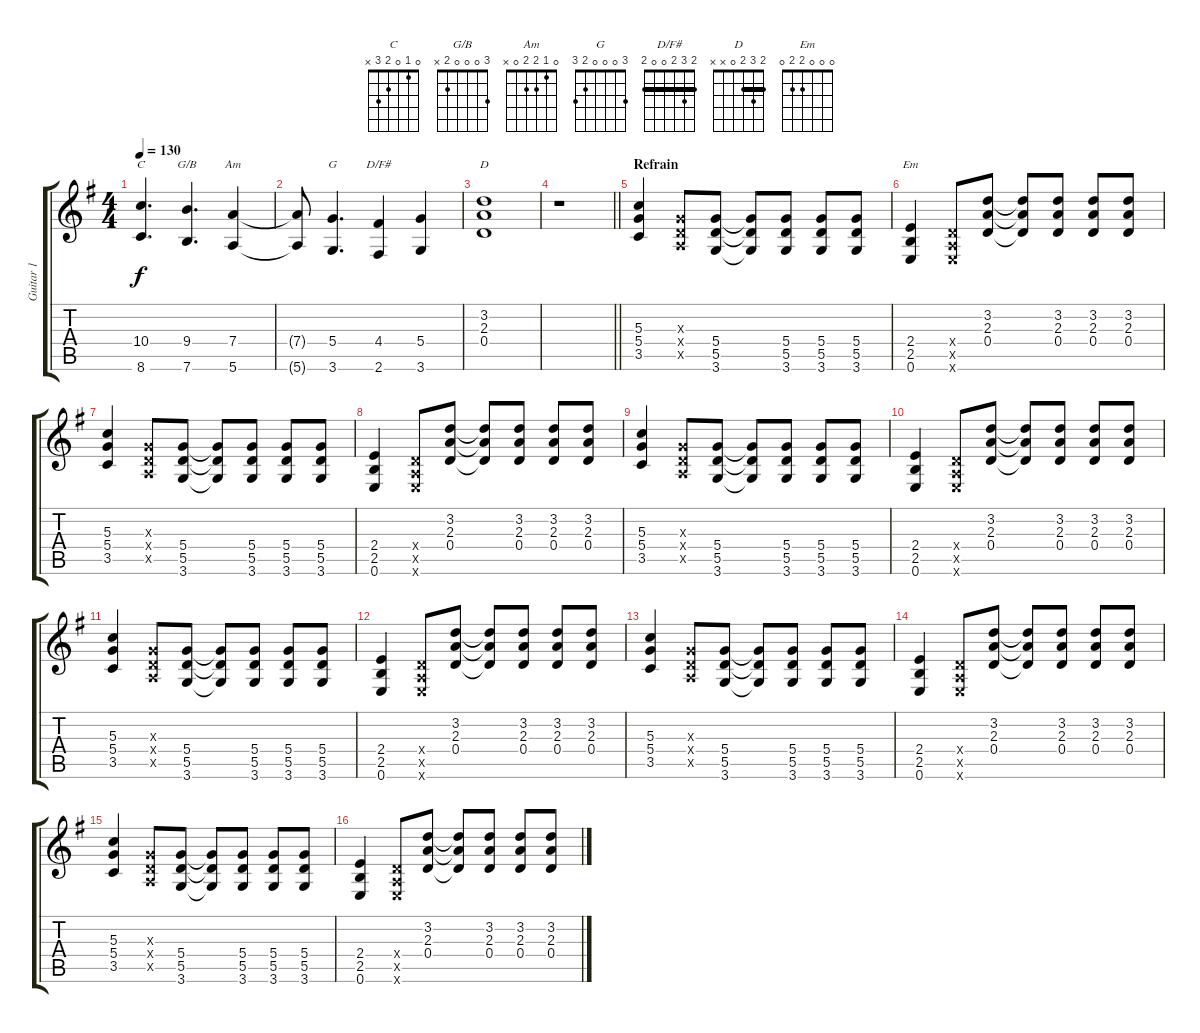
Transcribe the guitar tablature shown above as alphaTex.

\track ("Guitar 1" "Guitar 1") {instrument distortionguitar}
\staff {score tabs}
\tuning (E4 B3 G3 D3 A2 E2) {hide}
\chord ("C" 0 1 0 2 3 x)
\chord ("G/B" 3 0 0 0 2 x)
\chord ("Am" 0 1 2 2 0 x)
\chord ("G" 3 0 0 0 2 3)
\chord ("D/F#" 2 3 2 0 0 2) {barre 2}
\chord ("D" 2 3 2 0 x x) {barre 2}
\chord ("Em" 0 0 0 2 2 0)
\ts (4 4)
\tempo 130
\clef g2
\ks g
(10.4 8.6).4{d ch "C" dy f} (9.4 7.6).4{d ch "G/B"} (7.4 5.6).4{ch "Am"} |
(7.4{t} 5.6{t}).8 (5.4 3.6).4{d ch "G"} (4.4 2.6).4{ch "D/F#"} (5.4 3.6).4 |
(3.2 2.3 0.4).1{ch "D"} |
\barLineRight lightlight
r.1 |
\section ("" "Refrain")
(5.3 5.4 3.5).4 (0.3{x} 0.4{x} 0.5{x}).8 (5.4 5.5 3.6).8 (5.4{t} 5.5{t} 3.6{t}).8 (5.4 5.5 3.6).8 (5.4 5.5 3.6).8 (5.4 5.5 3.6).8 |
(2.4 2.5 0.6).4{ch "Em"} (0.4{x} 0.5{x} 0.6{x}).8 (3.2 2.3 0.4).8 (3.2{t} 2.3{t} 0.4{t}).8 (3.2 2.3 0.4).8 (3.2 2.3 0.4).8 (3.2 2.3 0.4).8 |
(5.3 5.4 3.5).4 (0.3{x} 0.4{x} 0.5{x}).8 (5.4 5.5 3.6).8 (5.4{t} 5.5{t} 3.6{t}).8 (5.4 5.5 3.6).8 (5.4 5.5 3.6).8 (5.4 5.5 3.6).8 |
(2.4 2.5 0.6).4 (0.4{x} 0.5{x} 0.6{x}).8 (3.2 2.3 0.4).8 (3.2{t} 2.3{t} 0.4{t}).8 (3.2 2.3 0.4).8 (3.2 2.3 0.4).8 (3.2 2.3 0.4).8 |
(5.3 5.4 3.5).4 (0.3{x} 0.4{x} 0.5{x}).8 (5.4 5.5 3.6).8 (5.4{t} 5.5{t} 3.6{t}).8 (5.4 5.5 3.6).8 (5.4 5.5 3.6).8 (5.4 5.5 3.6).8 |
(2.4 2.5 0.6).4 (0.4{x} 0.5{x} 0.6{x}).8 (3.2 2.3 0.4).8 (3.2{t} 2.3{t} 0.4{t}).8 (3.2 2.3 0.4).8 (3.2 2.3 0.4).8 (3.2 2.3 0.4).8 |
(5.3 5.4 3.5).4 (0.3{x} 0.4{x} 0.5{x}).8 (5.4 5.5 3.6).8 (5.4{t} 5.5{t} 3.6{t}).8 (5.4 5.5 3.6).8 (5.4 5.5 3.6).8 (5.4 5.5 3.6).8 |
(2.4 2.5 0.6).4 (0.4{x} 0.5{x} 0.6{x}).8 (3.2 2.3 0.4).8 (3.2{t} 2.3{t} 0.4{t}).8 (3.2 2.3 0.4).8 (3.2 2.3 0.4).8 (3.2 2.3 0.4).8 |
(5.3 5.4 3.5).4 (0.3{x} 0.4{x} 0.5{x}).8 (5.4 5.5 3.6).8 (5.4{t} 5.5{t} 3.6{t}).8 (5.4 5.5 3.6).8 (5.4 5.5 3.6).8 (5.4 5.5 3.6).8 |
(2.4 2.5 0.6).4 (0.4{x} 0.5{x} 0.6{x}).8 (3.2 2.3 0.4).8 (3.2{t} 2.3{t} 0.4{t}).8 (3.2 2.3 0.4).8 (3.2 2.3 0.4).8 (3.2 2.3 0.4).8 |
(5.3 5.4 3.5).4 (0.3{x} 0.4{x} 0.5{x}).8 (5.4 5.5 3.6).8 (5.4{t} 5.5{t} 3.6{t}).8 (5.4 5.5 3.6).8 (5.4 5.5 3.6).8 (5.4 5.5 3.6).8 |
(2.4 2.5 0.6).4 (0.4{x} 0.5{x} 0.6{x}).8 (3.2 2.3 0.4).8 (3.2{t} 2.3{t} 0.4{t}).8 (3.2 2.3 0.4).8 (3.2 2.3 0.4).8 (3.2 2.3 0.4).8
